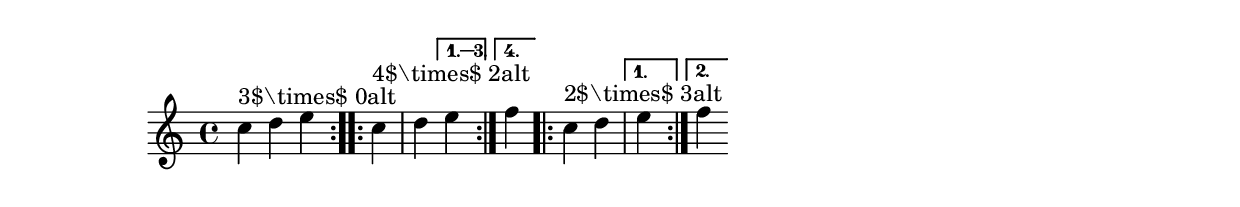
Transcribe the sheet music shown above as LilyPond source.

\version "1.7.18"

\header{
texidoc="
Volta (Semi folded) behavior.  Voltas can start on non-barline moments.
If they don't barlines should still be shown.
"
}

%  no alts.
\score {
  \notes \context Voice \relative c'' {
    % repeat non aligning with barlines.
    \repeat volta 3 { c^"3$\\times$ 0alt" d e }
    % less alts than body
    \repeat volta 4 { c^"4$\\times$ 2alt" d } \alternative { e f }
    % more alts than body
    \repeat volta 2 { c^"2$\\times$ 3alt" d } \alternative { e f g }
  }
  \paper {}
  \midi {}
}


